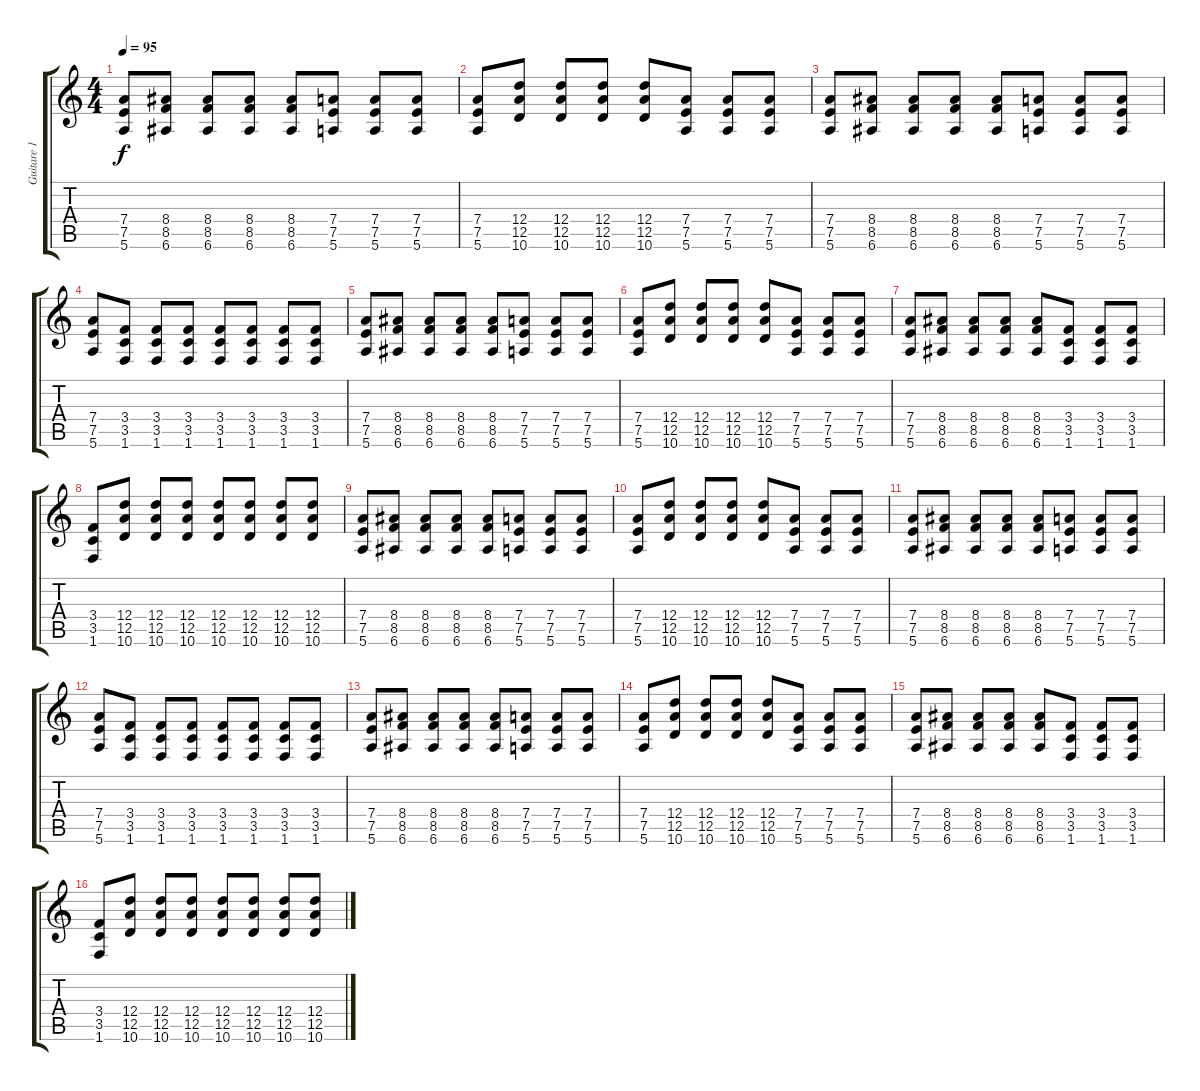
\track ("Guitare 1" "Guitare 1") {instrument distortionguitar}
\staff {score tabs}
\tuning (E4 B3 G3 D3 A2 E2) {hide}
\ts (4 4)
\tempo 95
\clef g2
\ks c
(7.4 7.5 5.6).8{dy f} (8.4 8.5 6.6).8 (8.4 8.5 6.6).8 (8.4 8.5 6.6).8 (8.4 8.5 6.6).8 (7.4 7.5 5.6).8 (7.4 7.5 5.6).8 (7.4 7.5 5.6).8 |
(7.4 7.5 5.6).8 (12.4 12.5 10.6).8 (12.4 12.5 10.6).8 (12.4 12.5 10.6).8 (12.4 12.5 10.6).8 (7.4 7.5 5.6).8 (7.4 7.5 5.6).8 (7.4 7.5 5.6).8 |
(7.4 7.5 5.6).8 (8.4 8.5 6.6).8 (8.4 8.5 6.6).8 (8.4 8.5 6.6).8 (8.4 8.5 6.6).8 (7.4 7.5 5.6).8 (7.4 7.5 5.6).8 (7.4 7.5 5.6).8 |
(7.4 7.5 5.6).8 (3.4 3.5 1.6).8 (3.4 3.5 1.6).8 (3.4 3.5 1.6).8 (3.4 3.5 1.6).8 (3.4 3.5 1.6).8 (3.4 3.5 1.6).8 (3.4 3.5 1.6).8 |
(7.4 7.5 5.6).8 (8.4 8.5 6.6).8 (8.4 8.5 6.6).8 (8.4 8.5 6.6).8 (8.4 8.5 6.6).8 (7.4 7.5 5.6).8 (7.4 7.5 5.6).8 (7.4 7.5 5.6).8 |
(7.4 7.5 5.6).8 (12.4 12.5 10.6).8 (12.4 12.5 10.6).8 (12.4 12.5 10.6).8 (12.4 12.5 10.6).8 (7.4 7.5 5.6).8 (7.4 7.5 5.6).8 (7.4 7.5 5.6).8 |
(7.4 7.5 5.6).8 (8.4 8.5 6.6).8 (8.4 8.5 6.6).8 (8.4 8.5 6.6).8 (8.4 8.5 6.6).8 (3.4 3.5 1.6).8 (3.4 3.5 1.6).8 (3.4 3.5 1.6).8 |
(3.4 3.5 1.6).8 (12.4 12.5 10.6).8 (12.4 12.5 10.6).8 (12.4 12.5 10.6).8 (12.4 12.5 10.6).8 (12.4 12.5 10.6).8 (12.4 12.5 10.6).8 (12.4 12.5 10.6).8 |
(7.4 7.5 5.6).8 (8.4 8.5 6.6).8 (8.4 8.5 6.6).8 (8.4 8.5 6.6).8 (8.4 8.5 6.6).8 (7.4 7.5 5.6).8 (7.4 7.5 5.6).8 (7.4 7.5 5.6).8 |
(7.4 7.5 5.6).8 (12.4 12.5 10.6).8 (12.4 12.5 10.6).8 (12.4 12.5 10.6).8 (12.4 12.5 10.6).8 (7.4 7.5 5.6).8 (7.4 7.5 5.6).8 (7.4 7.5 5.6).8 |
(7.4 7.5 5.6).8 (8.4 8.5 6.6).8 (8.4 8.5 6.6).8 (8.4 8.5 6.6).8 (8.4 8.5 6.6).8 (7.4 7.5 5.6).8 (7.4 7.5 5.6).8 (7.4 7.5 5.6).8 |
(7.4 7.5 5.6).8 (3.4 3.5 1.6).8 (3.4 3.5 1.6).8 (3.4 3.5 1.6).8 (3.4 3.5 1.6).8 (3.4 3.5 1.6).8 (3.4 3.5 1.6).8 (3.4 3.5 1.6).8 |
(7.4 7.5 5.6).8 (8.4 8.5 6.6).8 (8.4 8.5 6.6).8 (8.4 8.5 6.6).8 (8.4 8.5 6.6).8 (7.4 7.5 5.6).8 (7.4 7.5 5.6).8 (7.4 7.5 5.6).8 |
(7.4 7.5 5.6).8 (12.4 12.5 10.6).8 (12.4 12.5 10.6).8 (12.4 12.5 10.6).8 (12.4 12.5 10.6).8 (7.4 7.5 5.6).8 (7.4 7.5 5.6).8 (7.4 7.5 5.6).8 |
(7.4 7.5 5.6).8 (8.4 8.5 6.6).8 (8.4 8.5 6.6).8 (8.4 8.5 6.6).8 (8.4 8.5 6.6).8 (3.4 3.5 1.6).8 (3.4 3.5 1.6).8 (3.4 3.5 1.6).8 |
(3.4 3.5 1.6).8 (12.4 12.5 10.6).8 (12.4 12.5 10.6).8 (12.4 12.5 10.6).8 (12.4 12.5 10.6).8 (12.4 12.5 10.6).8 (12.4 12.5 10.6).8 (12.4 12.5 10.6).8
